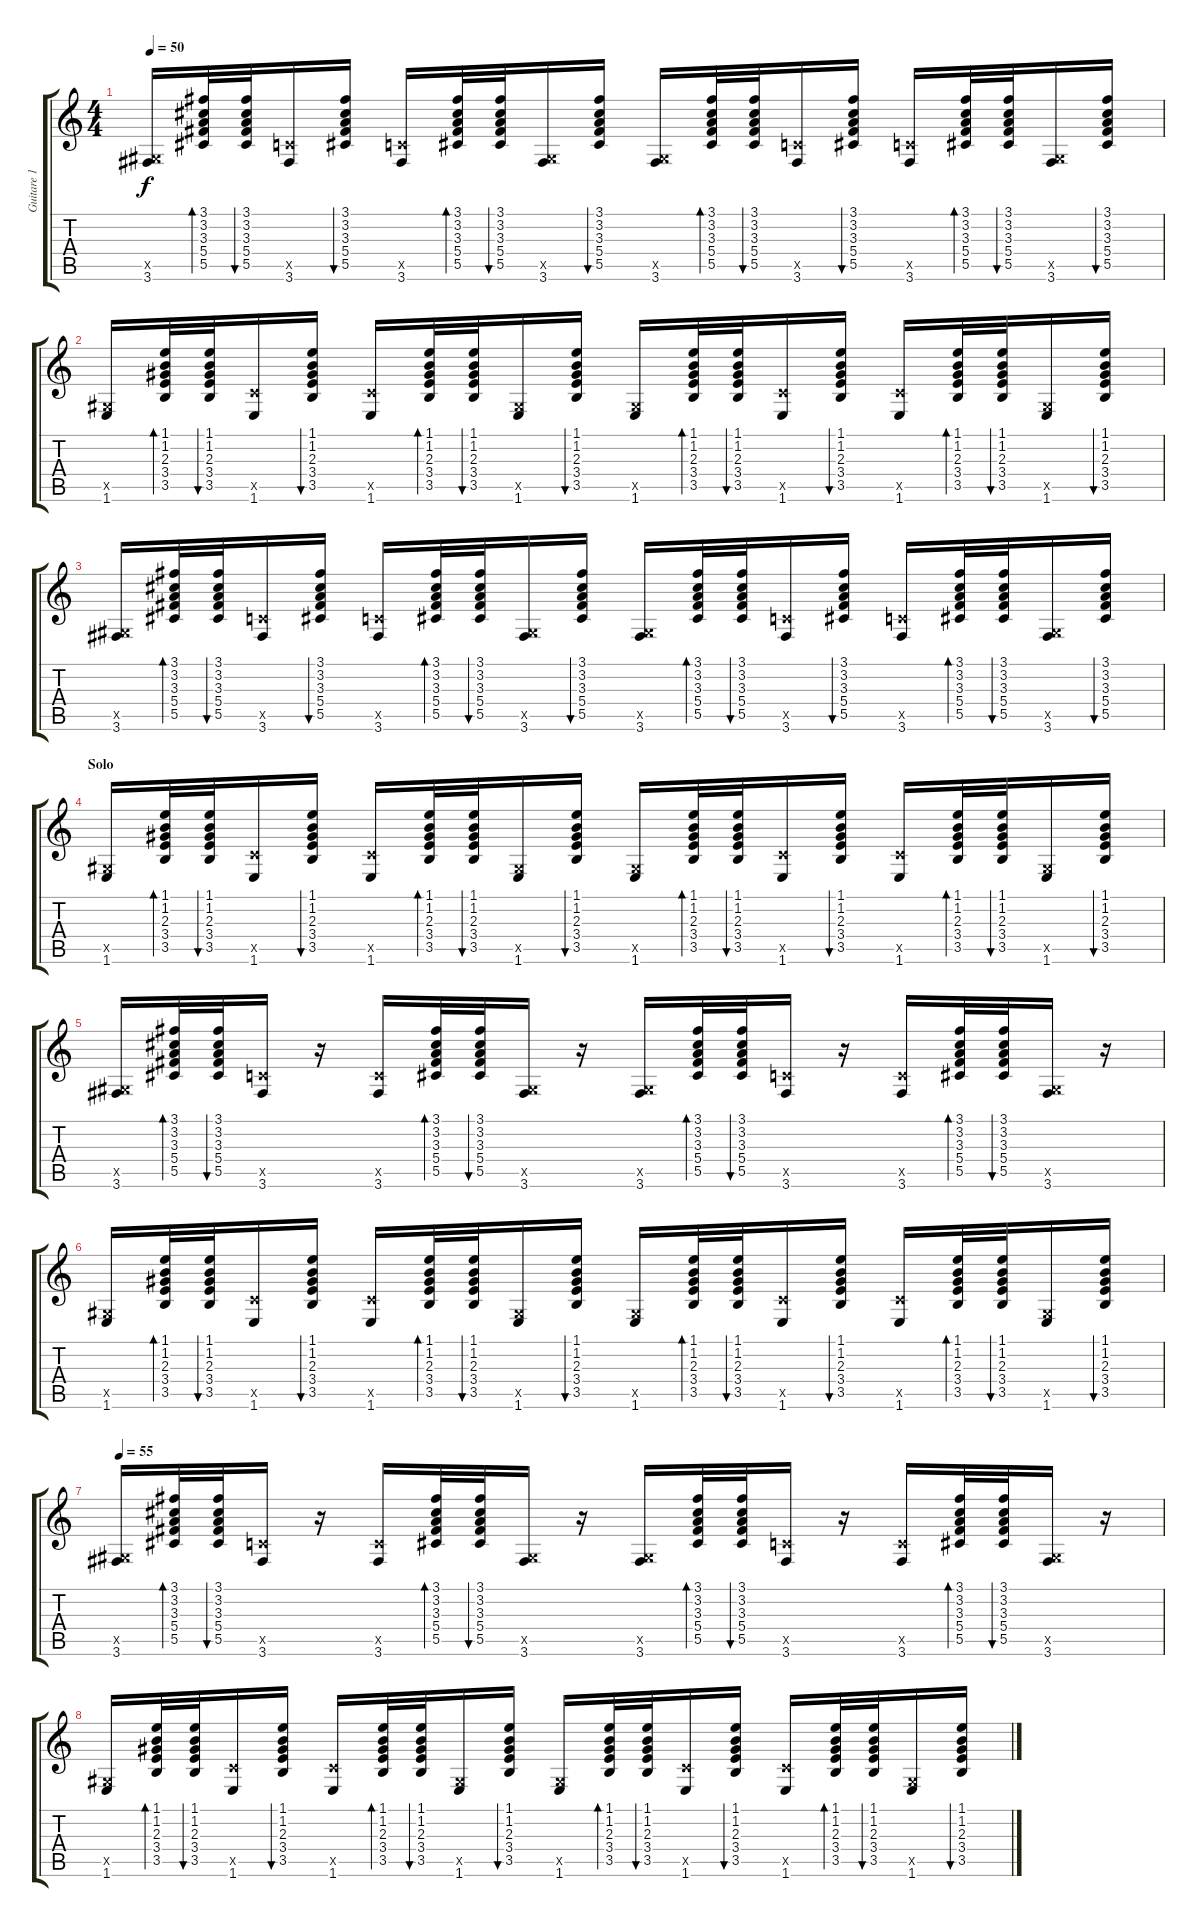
\track ("Guitare 1" "Guitare 1") {instrument acousticguitarsteel}
\staff {score tabs}
\tuning (Eb4 Bb3 Gb3 Db3 Ab2 Eb2) {hide}
\ts (4 4)
\tempo 50
\clef g2
\ks c
(0.5{x} 3.6).16{dy f} (3.1 3.2 3.3 5.4 5.5).32{bd 30} (3.1 3.2 3.3 5.4 5.5).32{bu 30} (4.5{x} 3.6).16 (3.1 3.2 3.3 5.4 5.5).16{bu 30} (4.5{x} 3.6).16 (3.1 3.2 3.3 5.4 5.5).32{bd 30} (3.1 3.2 3.3 5.4 5.5).32{bu 30} (0.5{x} 3.6).16 (3.1 3.2 3.3 5.4 5.5).16{bu 30} (0.5{x} 3.6).16 (3.1 3.2 3.3 5.4 5.5).32{bd 30} (3.1 3.2 3.3 5.4 5.5).32{bu 30} (4.5{x} 3.6).16 (3.1 3.2 3.3 5.4 5.5).16{bu 30} (4.5{x} 3.6).16 (3.1 3.2 3.3 5.4 5.5).32{bd 30} (3.1 3.2 3.3 5.4 5.5).32{bu 30} (0.5{x} 3.6).16 (3.1 3.2 3.3 5.4 5.5).16{bu 30} |
(0.5{x} 1.6).16 (1.1 1.2 2.3 3.4 3.5).32{bd 30} (1.1 1.2 2.3 3.4 3.5).32{bu 30} (4.5{x} 1.6).16 (1.1 1.2 2.3 3.4 3.5).16{bu 30} (4.5{x} 1.6).16 (1.1 1.2 2.3 3.4 3.5).32{bd 30} (1.1 1.2 2.3 3.4 3.5).32{bu 30} (0.5{x} 1.6).16 (1.1 1.2 2.3 3.4 3.5).16{bu 30} (0.5{x} 1.6).16 (1.1 1.2 2.3 3.4 3.5).32{bd 30} (1.1 1.2 2.3 3.4 3.5).32{bu 30} (4.5{x} 1.6).16 (1.1 1.2 2.3 3.4 3.5).16{bu 30} (4.5{x} 1.6).16 (1.1 1.2 2.3 3.4 3.5).32{bd 30} (1.1 1.2 2.3 3.4 3.5).32{bu 30} (0.5{x} 1.6).16 (1.1 1.2 2.3 3.4 3.5).16{bu 30} |
(0.5{x} 3.6).16 (3.1 3.2 3.3 5.4 5.5).32{bd 30} (3.1 3.2 3.3 5.4 5.5).32{bu 30} (4.5{x} 3.6).16 (3.1 3.2 3.3 5.4 5.5).16{bu 30} (4.5{x} 3.6).16 (3.1 3.2 3.3 5.4 5.5).32{bd 30} (3.1 3.2 3.3 5.4 5.5).32{bu 30} (0.5{x} 3.6).16 (3.1 3.2 3.3 5.4 5.5).16{bu 30} (0.5{x} 3.6).16 (3.1 3.2 3.3 5.4 5.5).32{bd 30} (3.1 3.2 3.3 5.4 5.5).32{bu 30} (4.5{x} 3.6).16 (3.1 3.2 3.3 5.4 5.5).16{bu 30} (4.5{x} 3.6).16 (3.1 3.2 3.3 5.4 5.5).32{bd 30} (3.1 3.2 3.3 5.4 5.5).32{bu 30} (0.5{x} 3.6).16 (3.1 3.2 3.3 5.4 5.5).16{bu 30} |
\section ("" "Solo")
(0.5{x} 1.6).16 (1.1 1.2 2.3 3.4 3.5).32{bd 30} (1.1 1.2 2.3 3.4 3.5).32{bu 30} (4.5{x} 1.6).16 (1.1 1.2 2.3 3.4 3.5).16{bu 30} (4.5{x} 1.6).16 (1.1 1.2 2.3 3.4 3.5).32{bd 30} (1.1 1.2 2.3 3.4 3.5).32{bu 30} (0.5{x} 1.6).16 (1.1 1.2 2.3 3.4 3.5).16{bu 30} (0.5{x} 1.6).16 (1.1 1.2 2.3 3.4 3.5).32{bd 30} (1.1 1.2 2.3 3.4 3.5).32{bu 30} (4.5{x} 1.6).16 (1.1 1.2 2.3 3.4 3.5).16{bu 30} (4.5{x} 1.6).16 (1.1 1.2 2.3 3.4 3.5).32{bd 30} (1.1 1.2 2.3 3.4 3.5).32{bu 30} (0.5{x} 1.6).16 (1.1 1.2 2.3 3.4 3.5).16{bu 30} |
(0.5{x} 3.6).16 (3.1 3.2 3.3 5.4 5.5).32{bd 30} (3.1 3.2 3.3 5.4 5.5).32{bu 30} (4.5{x} 3.6).16 r.16 (4.5{x} 3.6).16 (3.1 3.2 3.3 5.4 5.5).32{bd 30} (3.1 3.2 3.3 5.4 5.5).32{bu 30} (0.5{x} 3.6).16 r.16 (0.5{x} 3.6).16 (3.1 3.2 3.3 5.4 5.5).32{bd 30} (3.1 3.2 3.3 5.4 5.5).32{bu 30} (4.5{x} 3.6).16 r.16 (4.5{x} 3.6).16 (3.1 3.2 3.3 5.4 5.5).32{bd 30} (3.1 3.2 3.3 5.4 5.5).32{bu 30} (0.5{x} 3.6).16 r.16 |
(0.5{x} 1.6).16 (1.1 1.2 2.3 3.4 3.5).32{bd 30} (1.1 1.2 2.3 3.4 3.5).32{bu 30} (4.5{x} 1.6).16 (1.1 1.2 2.3 3.4 3.5).16{bu 30} (4.5{x} 1.6).16 (1.1 1.2 2.3 3.4 3.5).32{bd 30} (1.1 1.2 2.3 3.4 3.5).32{bu 30} (0.5{x} 1.6).16 (1.1 1.2 2.3 3.4 3.5).16{bu 30} (0.5{x} 1.6).16 (1.1 1.2 2.3 3.4 3.5).32{bd 30} (1.1 1.2 2.3 3.4 3.5).32{bu 30} (4.5{x} 1.6).16 (1.1 1.2 2.3 3.4 3.5).16{bu 30} (4.5{x} 1.6).16 (1.1 1.2 2.3 3.4 3.5).32{bd 30} (1.1 1.2 2.3 3.4 3.5).32{bu 30} (0.5{x} 1.6).16 (1.1 1.2 2.3 3.4 3.5).16{bu 30} |
\tempo 55
(0.5{x} 3.6).16 (3.1 3.2 3.3 5.4 5.5).32{bd 30} (3.1 3.2 3.3 5.4 5.5).32{bu 30} (4.5{x} 3.6).16 r.16 (4.5{x} 3.6).16 (3.1 3.2 3.3 5.4 5.5).32{bd 30} (3.1 3.2 3.3 5.4 5.5).32{bu 30} (0.5{x} 3.6).16 r.16 (0.5{x} 3.6).16 (3.1 3.2 3.3 5.4 5.5).32{bd 30} (3.1 3.2 3.3 5.4 5.5).32{bu 30} (4.5{x} 3.6).16 r.16 (4.5{x} 3.6).16 (3.1 3.2 3.3 5.4 5.5).32{bd 30} (3.1 3.2 3.3 5.4 5.5).32{bu 30} (0.5{x} 3.6).16 r.16 |
(0.5{x} 1.6).16 (1.1 1.2 2.3 3.4 3.5).32{bd 30} (1.1 1.2 2.3 3.4 3.5).32{bu 30} (4.5{x} 1.6).16 (1.1 1.2 2.3 3.4 3.5).16{bu 30} (4.5{x} 1.6).16 (1.1 1.2 2.3 3.4 3.5).32{bd 30} (1.1 1.2 2.3 3.4 3.5).32{bu 30} (0.5{x} 1.6).16 (1.1 1.2 2.3 3.4 3.5).16{bu 30} (0.5{x} 1.6).16 (1.1 1.2 2.3 3.4 3.5).32{bd 30} (1.1 1.2 2.3 3.4 3.5).32{bu 30} (4.5{x} 1.6).16 (1.1 1.2 2.3 3.4 3.5).16{bu 30} (4.5{x} 1.6).16 (1.1 1.2 2.3 3.4 3.5).32{bd 30} (1.1 1.2 2.3 3.4 3.5).32{bu 30} (0.5{x} 1.6).16 (1.1 1.2 2.3 3.4 3.5).16{bu 30}
